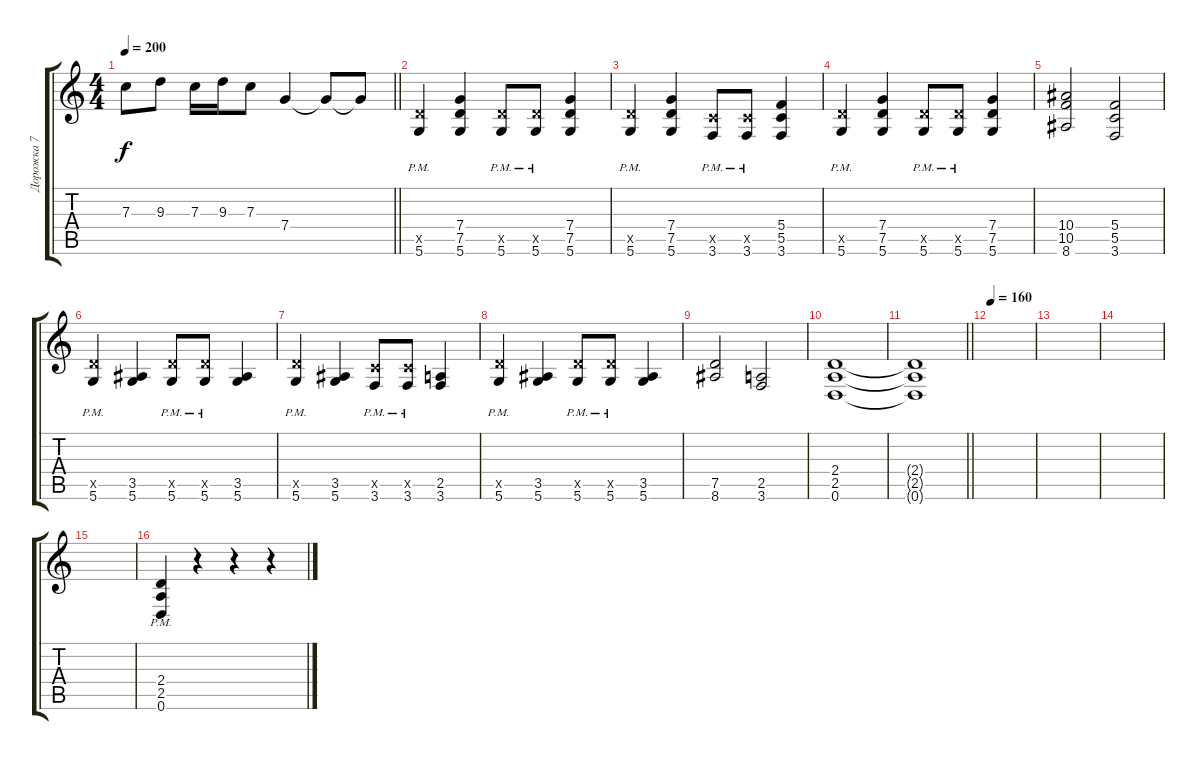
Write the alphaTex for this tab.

\track ("Дорожка 7" "Дорожка 7") {instrument overdrivenguitar}
\staff {score tabs}
\tuning (D4 A3 F3 C3 G2 D2) {hide}
\ts (4 4)
\tempo 200
\clef g2
\barLineRight lightlight
\ks c
7.3.8{dy f} 9.3.8 7.3.16 9.3.16 7.3.8 7.4.4 7.4{t}.8 7.4{t}.8 |
\section ("" "")
(7.5{x} 5.6{pm}).4 (7.4 7.5 5.6).4 (7.5{x} 5.6{pm}).8 (7.5{x} 5.6{pm}).8 (7.4 7.5 5.6).4 |
(7.5{x} 5.6{pm}).4 (7.4 7.5 5.6).4 (5.5{x} 3.6{pm}).8 (5.5{x} 3.6{pm}).8 (5.4 5.5 3.6).4 |
(7.5{x} 5.6{pm}).4 (7.4 7.5 5.6).4 (7.5{x} 5.6{pm}).8 (7.5{x} 5.6{pm}).8 (7.4 7.5 5.6).4 |
(10.4 10.5 8.6).2 (5.4 5.5 3.6).2 |
(7.5{x} 5.6{pm}).4 (3.5 5.6).4 (7.5{x} 5.6{pm}).8 (7.5{x} 5.6{pm}).8 (3.5 5.6).4 |
(7.5{x} 5.6{pm}).4 (3.5 5.6).4 (5.5{x} 3.6{pm}).8 (5.5{x} 3.6{pm}).8 (2.5 3.6).4 |
(7.5{x} 5.6{pm}).4 (3.5 5.6).4 (7.5{x} 5.6{pm}).8 (7.5{x} 5.6{pm}).8 (3.5 5.6).4 |
(7.5 8.6).2 (2.5 3.6).2 |
(2.4 2.5 0.6).1 |
\barLineRight lightlight
(2.4{t} 2.5{t} 0.6{t}).1 |
\section ("" "")
\tempo 160
|
|
|
|
(2.4{pm} 2.5{pm} 0.6{pm}).4 r.4 r.4 r.4
